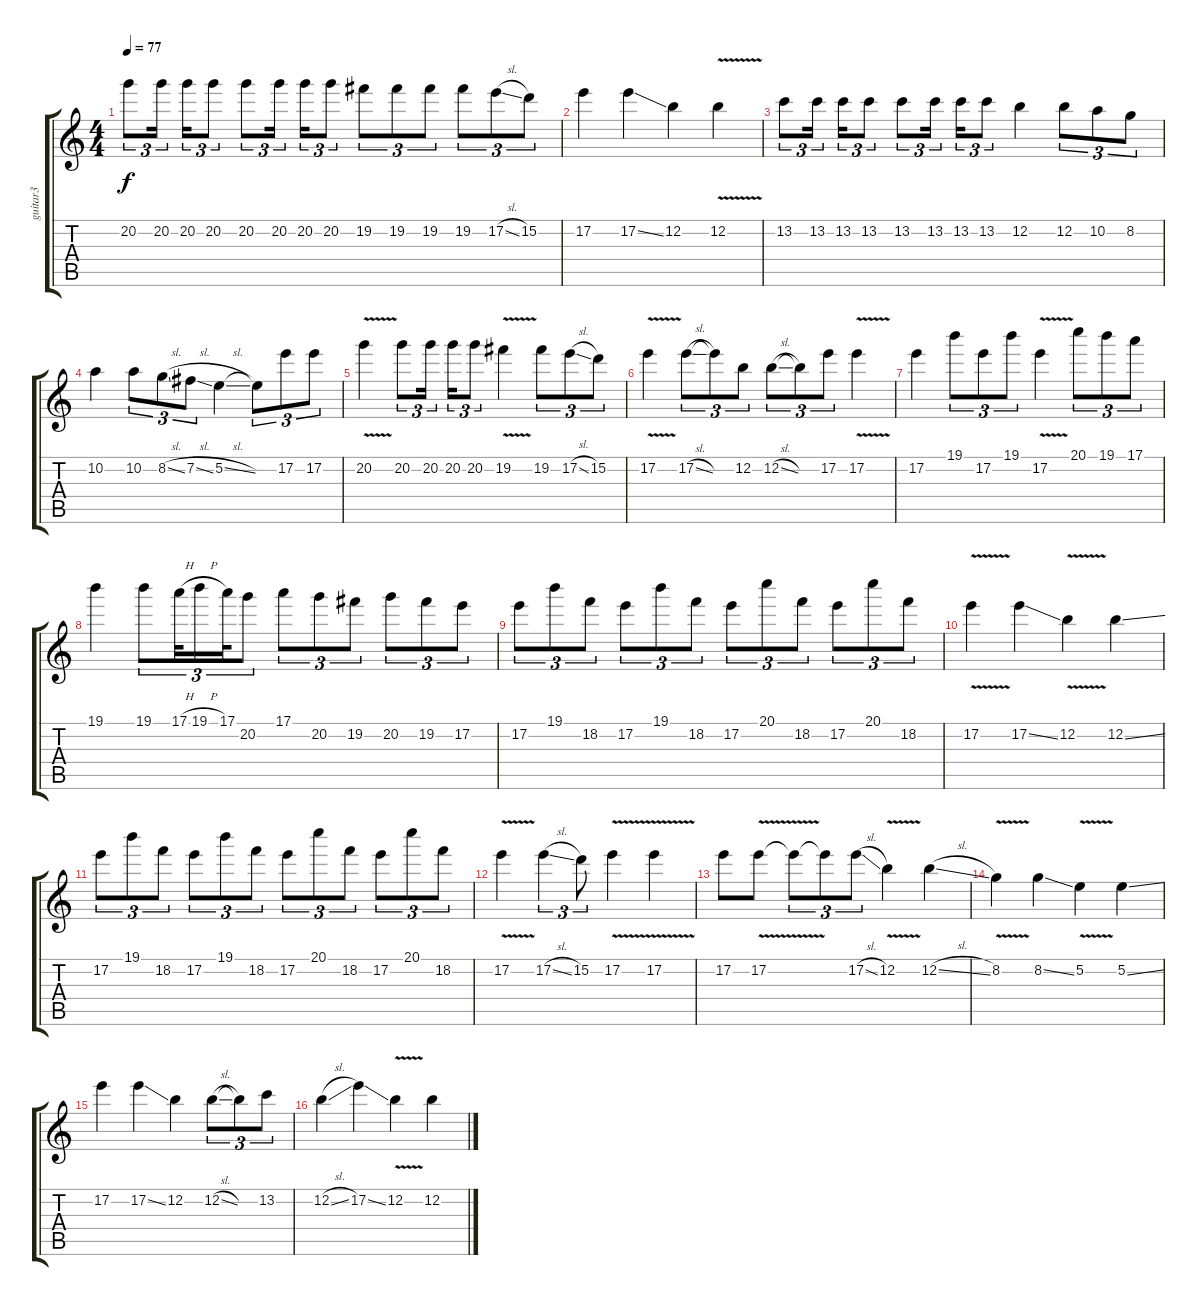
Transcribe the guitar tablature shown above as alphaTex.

\track ("guitar3" "guitar3") {instrument overdrivenguitar}
\staff {score tabs}
\tuning (E4 B3 G3 D3 A2 E2) {hide}
\ts (4 4)
\tempo 77
\clef g2
\ks c
20.2.8{tu (3 2) dy f} 20.2.16{tu (3 2)} 20.2.16{tu (3 2)} 20.2.8{tu (3 2)} 20.2.8{tu (3 2)} 20.2.16{tu (3 2)} 20.2.16{tu (3 2)} 20.2.8{tu (3 2)} 19.2.8{tu (3 2)} 19.2.8{tu (3 2)} 19.2.8{tu (3 2)} 19.2.8{tu (3 2)} 17.2{sl}.8{tu (3 2)} 15.2.8{tu (3 2)} |
17.2.4 17.2{ss}.4 12.2.4 12.2{v}.4 |
13.2.8{tu (3 2)} 13.2.16{tu (3 2)} 13.2.16{tu (3 2)} 13.2.8{tu (3 2)} 13.2.8{tu (3 2)} 13.2.16{tu (3 2)} 13.2.16{tu (3 2)} 13.2.8{tu (3 2)} 12.2.4 12.2.8{tu (3 2)} 10.2.8{tu (3 2)} 8.2.8{tu (3 2)} |
10.2.4 10.2.8{tu (3 2)} 8.2{sl}.8{tu (3 2)} 7.2{sl}.8{tu (3 2)} 5.2{sl}.4 5.2{t}.8{tu (3 2)} 17.2.8{tu (3 2)} 17.2.8{tu (3 2)} |
20.2{v}.4 20.2.8{tu (3 2)} 20.2.16{tu (3 2)} 20.2.16{tu (3 2)} 20.2.8{tu (3 2)} 19.2{v}.4 19.2.8{tu (3 2)} 17.2{sl}.8{tu (3 2)} 15.2.8{tu (3 2)} |
17.2{v}.4 17.2{sl}.8{tu (3 2)} 17.2{t}.8{tu (3 2)} 12.2.8{tu (3 2)} 12.2{sl}.8{tu (3 2)} 12.2{t}.8{tu (3 2)} 17.2.8{tu (3 2)} 17.2{v}.4 |
17.2.4 19.1.8{tu (3 2)} 17.2.8{tu (3 2)} 19.1.8{tu (3 2)} 17.2{v}.4 20.1.8{tu (3 2)} 19.1.8{tu (3 2)} 17.1.8{tu (3 2)} |
19.1.4 19.1.8{tu (3 2)} 17.1{h}.32{tu (3 2)} 19.1{h}.16{tu (3 2)} 17.1.32{tu (3 2)} 20.2.8{tu (3 2)} 17.1.8{tu (3 2)} 20.2.8{tu (3 2)} 19.2.8{tu (3 2)} 20.2.8{tu (3 2)} 19.2.8{tu (3 2)} 17.2.8{tu (3 2)} |
17.2.8{tu (3 2)} 19.1.8{tu (3 2)} 18.2.8{tu (3 2)} 17.2.8{tu (3 2)} 19.1.8{tu (3 2)} 18.2.8{tu (3 2)} 17.2.8{tu (3 2)} 20.1.8{tu (3 2)} 18.2.8{tu (3 2)} 17.2.8{tu (3 2)} 20.1.8{tu (3 2)} 18.2.8{tu (3 2)} |
17.2{v}.4 17.2{ss}.4 12.2{v}.4 12.2{ss}.4 |
17.2.8{tu (3 2)} 19.1.8{tu (3 2)} 18.2.8{tu (3 2)} 17.2.8{tu (3 2)} 19.1.8{tu (3 2)} 18.2.8{tu (3 2)} 17.2.8{tu (3 2)} 20.1.8{tu (3 2)} 18.2.8{tu (3 2)} 17.2.8{tu (3 2)} 20.1.8{tu (3 2)} 18.2.8{tu (3 2)} |
17.2{v}.4 17.2{sl}.4{tu (3 2)} 15.2.8{tu (3 2)} 17.2{v}.4 17.2{v}.4 |
17.2.8 17.2{v}.8 17.2{t}.8{tu (3 2)} 17.2{t}.8{tu (3 2)} 17.2{sl}.8{tu (3 2)} 12.2{v}.4 12.2{sl}.4 |
8.2{v}.4 8.2{ss}.4 5.2{v}.4 5.2{ss}.4 |
17.2.4 17.2{ss}.4 12.2.4 12.2{sl}.8{tu (3 2)} 12.2{t}.8{tu (3 2)} 13.2.8{tu (3 2)} |
12.2{sl}.4 17.2{ss}.4 12.2{v}.4 12.2.4
